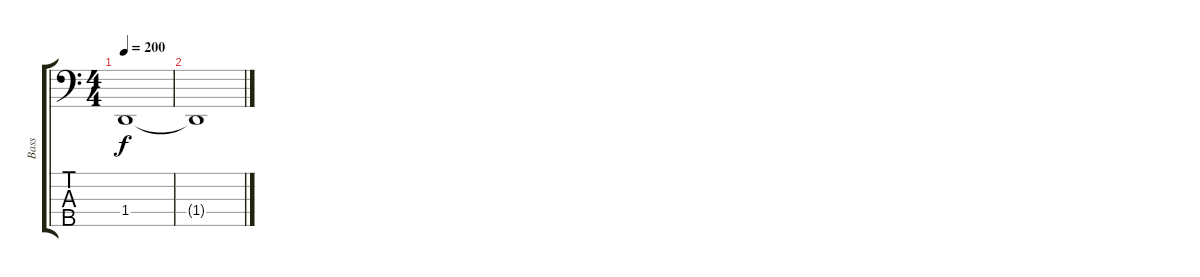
\track ("Bass" "Bass") {instrument electricbassfinger}
\staff {score tabs}
\tuning (E2 B1 Gb1 Db1 Ab0) {hide}
\ts (4 4)
\tempo 200
\clef f4
\ks c
1.4.1{dy f} |
1.4{t}.1
